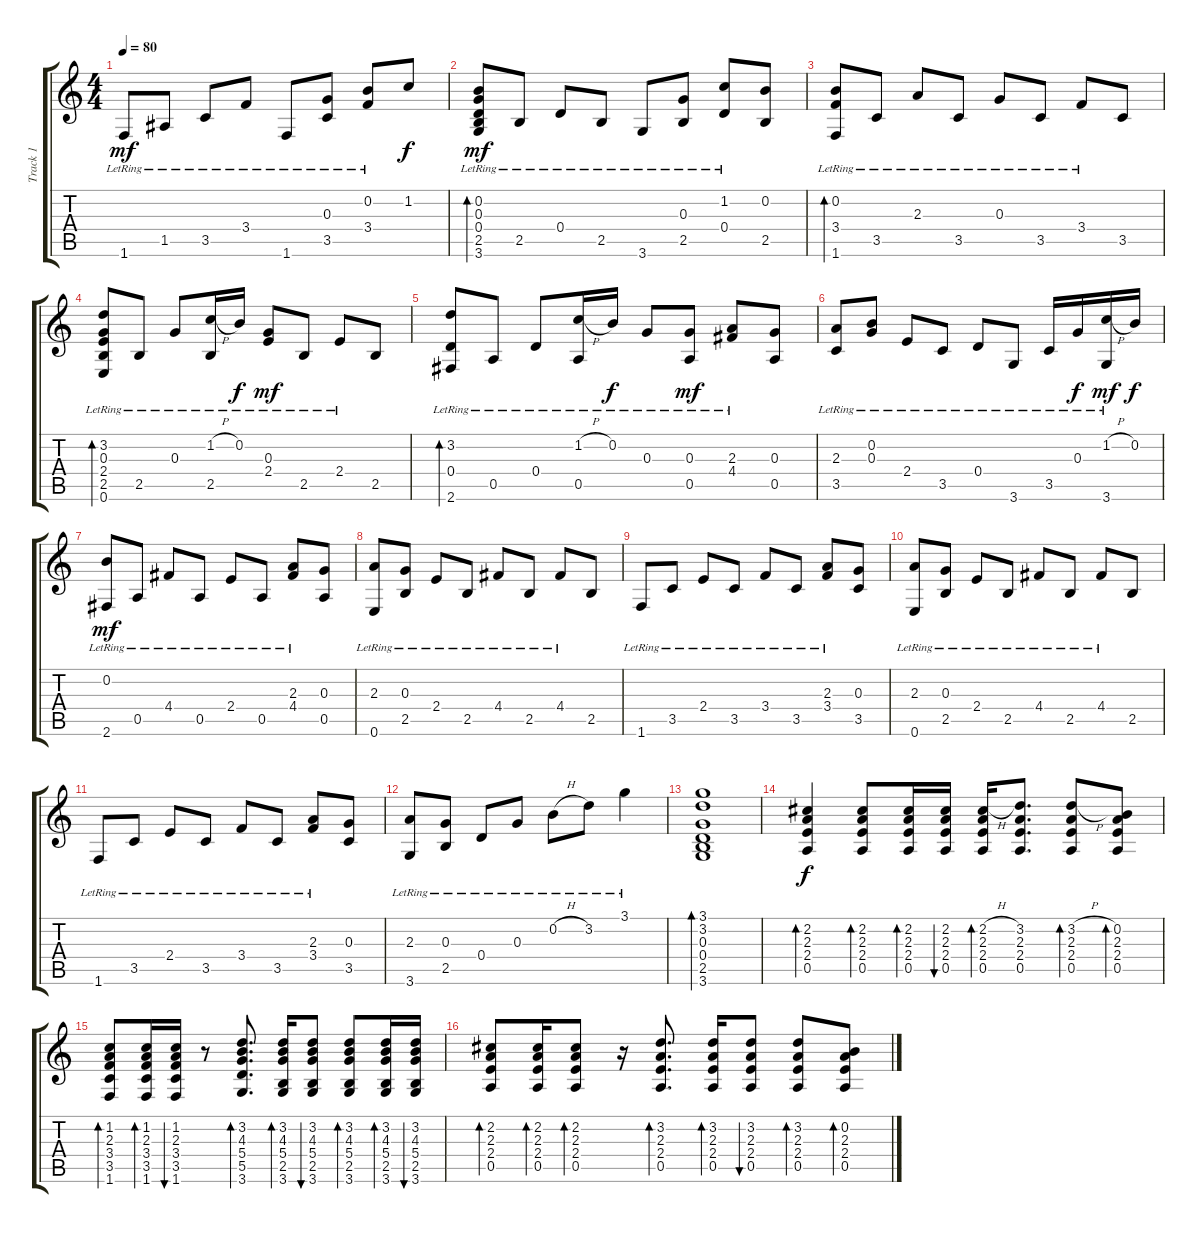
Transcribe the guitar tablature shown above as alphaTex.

\track ("Track 1" "Track 1") {instrument acousticguitarsteel}
\staff {score tabs}
\tuning (E4 B3 G3 D3 A2 E2) {hide}
\ts (4 4)
\tempo 80
\clef g2
\ks c
1.6{lr}.8{dy mf} 1.5{lr}.8 3.5{lr}.8 3.4{lr}.8 1.6{lr}.8 (0.3{lr} 3.5{lr}).8 (0.2{lr} 3.4{lr}).8 1.2.8{dy f} |
(0.2{lr} 0.3{lr} 0.4{lr} 2.5{lr} 3.6{lr}).8{bd 60 dy mf} 2.5{lr}.8 0.4{lr}.8 2.5{lr}.8 3.6{lr}.8 (0.3{lr} 2.5{lr}).8 (1.2{lr} 0.4{lr}).8 (0.2 2.5).8 |
(0.2{lr} 3.4{lr} 1.6).8{bd 60} 3.5{lr}.8 2.3{lr}.8 3.5{lr}.8 0.3{lr}.8 3.5{lr}.8 3.4{lr}.8 3.5.8 |
(3.2{lr} 0.3{lr} 2.4{lr} 2.5{lr} 0.6{lr}).8{bd 60} 2.5{lr}.8 0.3{lr}.8 (1.2{h lr} 2.5{lr}).16 0.2{lr}.16{dy f} (0.3{lr} 2.4{lr}).8{dy mf} 2.5{lr}.8 2.4{lr}.8 2.5.8 |
(3.2{lr} 0.4{lr} 2.6).8{bd 60} 0.5{lr}.8 0.4{lr}.8 (1.2{h lr} 0.5{lr}).16 0.2{lr}.16{dy f} 0.3{lr}.8 (0.3{lr} 0.5{lr}).8{dy mf} (2.3{lr} 4.4).8 (0.3 0.5).8 |
(2.3{lr} 3.5{lr}).8 (0.2{lr} 0.3{lr}).8 2.4{lr}.8 3.5{lr}.8 0.4{lr}.8 3.6{lr}.8 3.5{lr}.16 0.3{lr}.16{dy f} (1.2{h lr} 3.6{lr}).16{dy mf} 0.2.16{dy f} |
(0.2{lr} 2.6{lr}).8{dy mf} 0.5{lr}.8 4.4{lr}.8 0.5{lr}.8 2.4{lr}.8 0.5{lr}.8 (2.3{lr} 4.4{lr}).8 (0.3 0.5).8 |
(2.3{lr} 0.6{lr}).8 (0.3{lr} 2.5{lr}).8 2.4{lr}.8 2.5{lr}.8 4.4{lr}.8 2.5{lr}.8 4.4{lr}.8 2.5.8 |
1.6{lr}.8 3.5{lr}.8 2.4{lr}.8 3.5{lr}.8 3.4{lr}.8 3.5{lr}.8 (2.3{lr} 3.4{lr}).8 (0.3 3.5).8 |
(2.3{lr} 0.6{lr}).8 (0.3{lr} 2.5{lr}).8 2.4{lr}.8 2.5{lr}.8 4.4{lr}.8 2.5{lr}.8 4.4{lr}.8 2.5.8 |
1.6{lr}.8 3.5{lr}.8 2.4{lr}.8 3.5{lr}.8 3.4{lr}.8 3.5{lr}.8 (2.3{lr} 3.4{lr}).8 (0.3 3.5).8 |
(2.3{lr} 3.6{lr}).8 (0.3{lr} 2.5{lr}).8 0.4{lr}.8 0.3{lr}.8 0.2{h lr}.8 3.2{lr}.8 3.1{lr}.4 |
(3.1 3.2 0.3 0.4 2.5 3.6).1{bd 60} |
(2.2 2.3 2.4 0.5).4{bd 60 dy f} (2.2 2.3 2.4 0.5).8{bd 60} (2.2 2.3 2.4 0.5).16{bd 60} (2.2 2.3 2.4 0.5).16{bu 60} (2.2{h} 2.3 2.4 0.5).16{bd 60} (3.2 2.3 2.4 0.5).8{d} (3.2{h} 2.3 2.4 0.5).8{bd 60} (0.2 2.3 2.4 0.5).8{bd 60} |
(1.2 2.3 3.4 3.5 1.6).8{bd 60} (1.2 2.3 3.4 3.5 1.6).16{bd 60} (1.2 2.3 3.4 3.5 1.6).16{bu 60} r.8 (3.2 4.3 5.4 5.5 3.6).8{d bd 60} (3.2 4.3 5.4 2.5 3.6).16{bd 60} (3.2 4.3 5.4 2.5 3.6).8{bu 60} (3.2 4.3 5.4 2.5 3.6).8{bd 60} (3.2 4.3 5.4 2.5 3.6).16{bd 60} (3.2 4.3 5.4 2.5 3.6).16{bu 60} |
(2.2 2.3 2.4 0.5).8{bd 60} (2.2 2.3 2.4 0.5).16{bd 60} (2.2 2.3 2.4 0.5).8{bd 60} r.16 (3.2 2.3 2.4 0.5).8{d bd 60} (3.2 2.3 2.4 0.5).16{bd 60} (3.2 2.3 2.4 0.5).8{bu 60} (3.2 2.3 2.4 0.5).8{bd 60} (0.2 2.3 2.4 0.5).8{bd 60}
